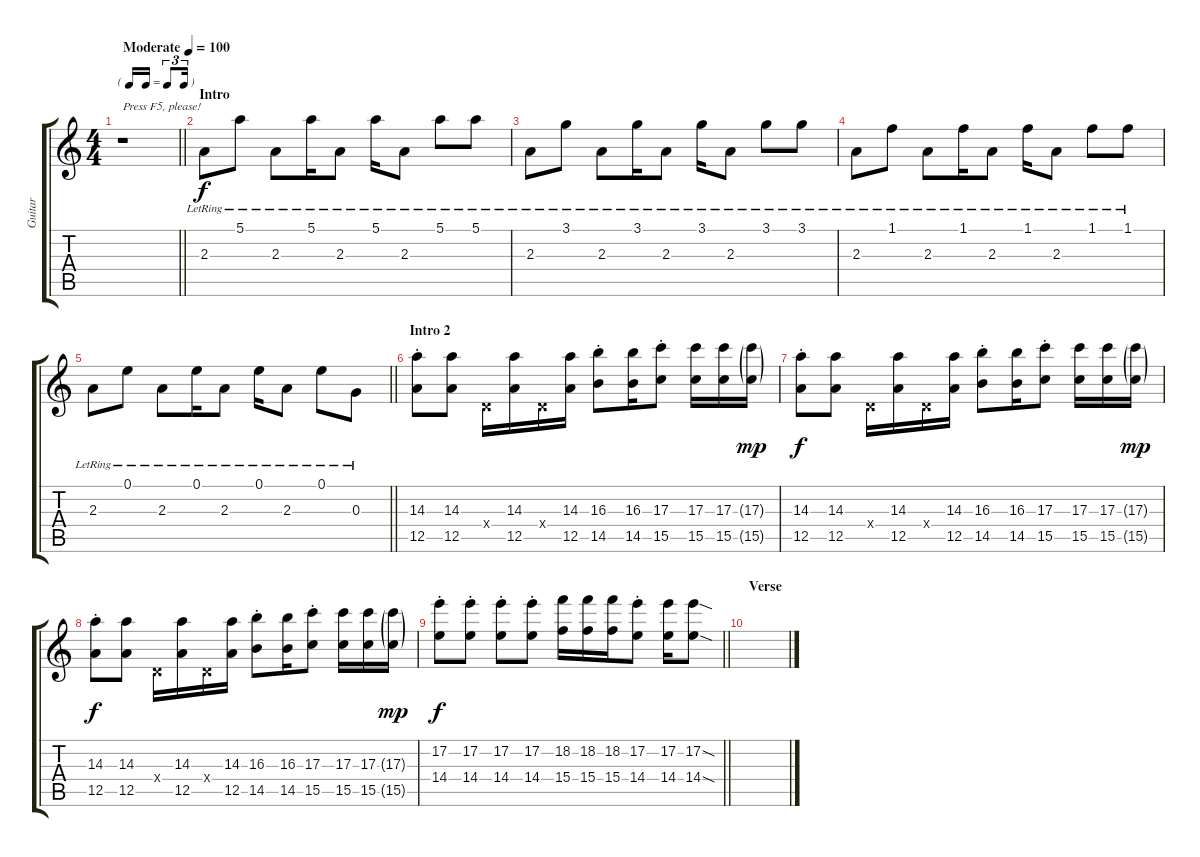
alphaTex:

\track ("Guitar" "Guitar") {instrument overdrivenguitar}
\staff {score tabs}
\tuning (E4 B3 G3 D3 A2 E2) {hide}
\ts (4 4)
\tf triplet16th
\tempo (100 "Moderate")
\clef g2
\barLineRight lightlight
\ks c
r.1{txt "Press F5, please!" dy f instrument overdrivenguitar} |
\section ("" "Intro")
2.3{lr}.8{instrument electricguitarclean} 5.1{lr}.8 2.3{lr}.8 5.1{lr}.16 2.3{lr}.8 5.1{lr}.16 2.3{lr}.8 5.1{lr}.8 5.1{lr}.8 |
2.3{lr}.8 3.1{lr}.8 2.3{lr}.8 3.1{lr}.16 2.3{lr}.8 3.1{lr}.16 2.3{lr}.8 3.1{lr}.8 3.1{lr}.8 |
2.3{lr}.8 1.1{lr}.8 2.3{lr}.8 1.1{lr}.16 2.3{lr}.8 1.1{lr}.16 2.3{lr}.8 1.1{lr}.8 1.1{lr}.8 |
\barLineRight lightlight
2.3{lr}.8 0.1{lr}.8 2.3{lr}.8 0.1{lr}.16 2.3{lr}.8 0.1{lr}.16 2.3{lr}.8 0.1{lr}.8 0.3{lr}.8 |
\section ("" "Intro 2")
(14.3{st} 12.5{st}).8{instrument electricguitarclean} (14.3 12.5).8 0.4{x}.16 (14.3 12.5).16 0.4{x}.16 (14.3 12.5).16 (16.3{st} 14.5{st}).8 (16.3 14.5).16 (17.3{st} 15.5{st}).8 (17.3 15.5).16 (17.3 15.5).16 (17.3{g} 15.5{g}).16{dy mp} |
(14.3{st} 12.5{st}).8{dy f} (14.3 12.5).8 0.4{x}.16 (14.3 12.5).16 0.4{x}.16 (14.3 12.5).16 (16.3{st} 14.5{st}).8 (16.3 14.5).16 (17.3{st} 15.5{st}).8 (17.3 15.5).16 (17.3 15.5).16 (17.3{g} 15.5{g}).16{dy mp} |
(14.3{st} 12.5{st}).8{dy f} (14.3 12.5).8 0.4{x}.16 (14.3 12.5).16 0.4{x}.16 (14.3 12.5).16 (16.3{st} 14.5{st}).8 (16.3 14.5).16 (17.3{st} 15.5{st}).8 (17.3 15.5).16 (17.3 15.5).16 (17.3{g} 15.5{g}).16{dy mp} |
\barLineRight lightlight
(17.2{st} 14.4{st}).8{dy f} (17.2{st} 14.4{st}).8 (17.2{st} 14.4{st}).8 (17.2{st} 14.4{st}).8 (18.2 15.4).16 (18.2 15.4).16 (18.2 15.4).16 (17.2{st} 14.4{st}).8 (17.2 14.4).16 (17.2{sod} 14.4{sod}).8 |
\section ("" "Verse")
